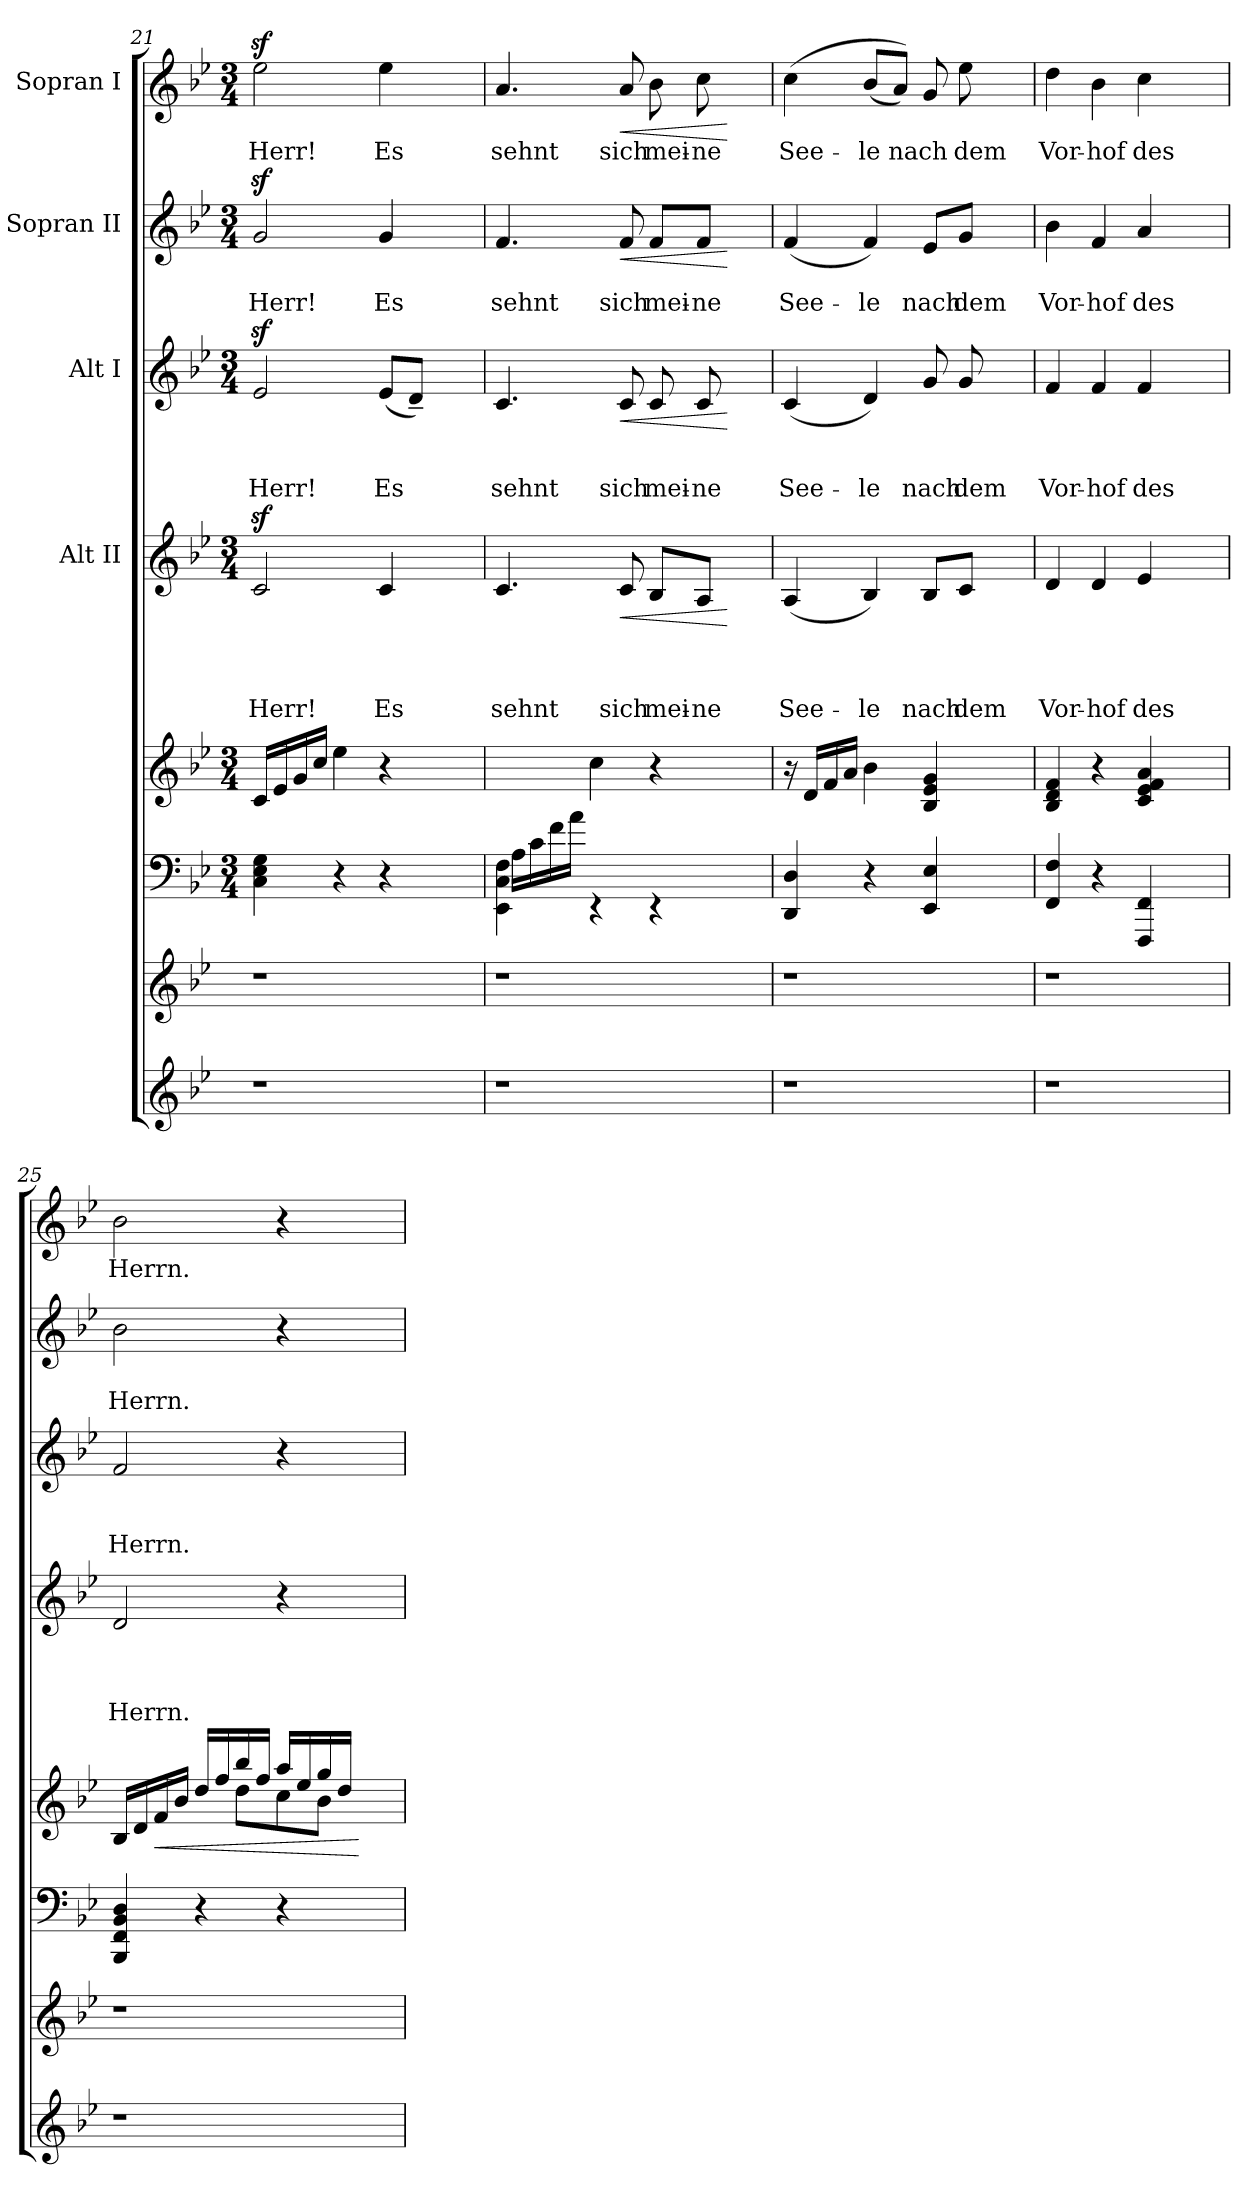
**kern	**kern	**kern	**kern	**dynam	**kern	**text	**text	**text	**text	**dynam	**kern	**text	**text	**text	**dynam	**kern	**text	**text	**dynam	**kern	**text	**dynam
*part8	*part7	*part6	*part5	*part5	*part4	*part4	*part4	*part4	*part4	*part4	*part3	*part3	*part3	*part3	*part3	*part2	*part2	*part2	*part2	*part1	*part1	*part1
*staff8	*staff7	*staff6	*staff5	*staff5	*staff4	*staff4	*staff4	*staff4	*staff4	*staff4	*staff3	*staff3	*staff3	*staff3	*staff3	*staff2	*staff2	*staff2	*staff2	*staff1	*staff1	*staff1
*	*	*	*	*	*I"Alt II	*	*	*	*	*	*I"Alt I	*	*	*	*	*I"Sopran II	*	*	*	*I"Sopran I	*	*
!!LO:PB:g=z
*clefG2	*clefG2	*clefF4	*clefG2	*	*clefG2	*	*	*	*	*	*clefG2	*	*	*	*	*clefG2	*	*	*	*clefG2	*	*
*k[b-e-]	*k[b-e-]	*k[b-e-]	*k[b-e-]	*	*k[b-e-]	*	*	*	*	*	*k[b-e-]	*	*	*	*	*k[b-e-]	*	*	*	*k[b-e-]	*	*
*B-:	*B-:	*B-:	*B-:	*	*B-:	*	*	*	*	*	*B-:	*	*	*	*	*B-:	*	*	*	*B-:	*	*
*	*	*M3/4	*M3/4	*	*M3/4	*	*	*	*	*	*M3/4	*	*	*	*	*M3/4	*	*	*	*M3/4	*	*
=21	=21	=21	=21	=21	=21	=21	=21	=21	=21	=21	=21	=21	=21	=21	=21	=21	=21	=21	=21	=21	=21	=21
!	!	!	!	!	!	!	!	!	!LO:LY:b	!	!	!	!	!LO:LY:b	!	!	!	!LO:LY:b	!	!	!LO:LY:b	!
1r	1r	4C\ 4E-\ 4G\	16c/LL	.	2cz>/	.	.	.	Herr!	.	2e-z>/	.	.	Herr!	.	2gz>/	.	Herr!	.	2ee-z>\	Herr!	.
.	.	.	16e-/	.	.	.	.	.	.	.	.	.	.	.	.	.	.	.	.	.	.	.
.	.	.	16g/	.	.	.	.	.	.	.	.	.	.	.	.	.	.	.	.	.	.	.
.	.	.	16cc/JJ	.	.	.	.	.	.	.	.	.	.	.	.	.	.	.	.	.	.	.
.	.	4r	4ee-\	.	.	.	.	.	.	.	.	.	.	.	.	.	.	.	.	.	.	.
!	!	!	!	!	!	!	!	!	!LO:LY:b	!	!	!	!	!LO:LY:b	!	!	!	!LO:LY:b	!	!	!LO:LY:b	!
.	.	4r	4r	.	4c/	.	.	.	Es	.	(<8e-/L	.	.	Es	.	4g/	.	Es	.	4ee-\	Es	.
.	.	.	.	.	.	.	.	.	.	.	8d~</J)	.	.	.	.	.	.	.	.	.	.	.
.	.	4ryy	4ryy	.	4ryy	.	.	.	.	.	4ryy	.	.	.	.	4ryy	.	.	.	4ryy	.	.
=22	=22	=22	=22	=22	=22	=22	=22	=22	=22	=22	=22	=22	=22	=22	=22	=22	=22	=22	=22	=22	=22	=22
*	*	*^	*	*	*	*	*	*	*	*	*	*	*	*	*	*	*	*	*	*	*	*
!	!	!	!	!	!	!	!	!	!	!LO:LY:b	!	!	!	!	!LO:LY:b	!	!	!	!LO:LY:b	!	!	!LO:LY:b	!
1r	1r	4EE-\ 4C\ 4F\	16A/LL	4ryy	.	4.c/	.	.	.	sehnt	.	4.c/	.	.	sehnt	.	4.f/	.	sehnt	.	4.a/	sehnt	.
.	.	.	16c\	.	.	.	.	.	.	.	.	.	.	.	.	.	.	.	.	.	.	.	.
.	.	.	16f\	.	.	.	.	.	.	.	.	.	.	.	.	.	.	.	.	.	.	.	.
.	.	.	16a\JJ	.	.	.	.	.	.	.	.	.	.	.	.	.	.	.	.	.	.	.	.
.	.	4ryy	4rEE	4cc\	.	.	.	.	.	.	.	.	.	.	.	.	.	.	.	.	.	.	.
!	!	!	!	!	!	!	!	!	!	!LO:LY:b	!LO:HP:b	!	!	!	!LO:LY:b	!LO:HP:b	!	!	!LO:LY:b	!LO:HP:b	!	!LO:LY:b	!LO:HP:b
.	.	.	.	.	.	8c/	.	.	.	sich	<	8c/	.	.	sich	<	8f/	.	sich	<	8a/	sich	<
!	!	!	!	!	!	!	!	!	!	!LO:LY:b	!	!	!	!	!LO:LY:b	!	!	!	!LO:LY:b	!	!	!LO:LY:b	!
.	.	2ryy	4rEE	4r	.	8B-/L	.	.	.	mei-	.	8c/	.	.	mei-	.	8f/L	.	mei-	.	8b-\	mei-	.
!	!	!	!	!	!	!	!	!	!	!LO:LY:b	!	!	!	!	!LO:LY:b	!	!	!	!LO:LY:b	!	!	!LO:LY:b	!
.	.	.	.	.	.	8A/J	.	.	.	-ne	.	8c/	.	.	-ne	.	8f/J	.	-ne	.	8cc\	-ne	.
.	.	.	4ryy	4ryy	.	4ryy	.	.	.	.	[	4ryy	.	.	.	[	4ryy	.	.	[	4ryy	.	[
=23	=23	=23	=23	=23	=23	=23	=23	=23	=23	=23	=23	=23	=23	=23	=23	=23	=23	=23	=23	=23	=23	=23	=23
!	!	!	!	!	!	!	!	!	!	!LO:LY:b	!	!	!	!	!LO:LY:b	!	!	!	!LO:LY:b	!	!	!LO:LY:b	!
*	*	*v	*v	*	*	*	*	*	*	*	*	*	*	*	*	*	*	*	*	*	*	*	*
1r	1r	4DD/ 4D/	16ra	.	(<4A/	.	.	.	See-	.	(<4c/	.	.	See-	.	(<4f/	.	See-	.	(<4cc\	See-	.
.	.	.	16d/LL	.	.	.	.	.	.	.	.	.	.	.	.	.	.	.	.	.	.	.
.	.	.	16f/	.	.	.	.	.	.	.	.	.	.	.	.	.	.	.	.	.	.	.
.	.	.	16a/JJ	.	.	.	.	.	.	.	.	.	.	.	.	.	.	.	.	.	.	.
!	!	!	!	!	!	!	!	!	!LO:LY:b	!	!	!	!	!LO:LY:b	!	!	!	!LO:LY:b	!	!	!LO:LY:b	!
.	.	4r	4b-\	.	4B-/)	.	.	.	-le	.	4d/)	.	.	-le	.	4f/)	.	-le	.	(<8b-/L	-le	.
!	!	!	!	!	!	!	!	!	!	!	!	!	!	!	!	!	!	!	!	!	!LO:LY:b	!
.	.	.	.	.	.	.	.	.	.	.	.	.	.	.	.	.	.	.	.	8a/J))	nach	.
!	!	!	!	!	!	!	!	!	!LO:LY:b	!	!	!	!	!LO:LY:b	!	!	!	!LO:LY:b	!	!	!	!
.	.	4EE-/ 4E-/	4B-/ 4e-/ 4g/	.	8B-/L	.	.	.	nach	.	8g/	.	.	nach	.	8e-/L	.	nach	.	8g/	.	.
!	!	!	!	!	!	!	!	!	!LO:LY:b	!	!	!	!	!LO:LY:b	!	!	!	!LO:LY:b	!	!	!LO:LY:b	!
.	.	.	.	.	8c/J	.	.	.	dem	.	8g/	.	.	dem	.	8g/J	.	dem	.	8ee-\	dem	.
.	.	4ryy	4ryy	.	4ryy	.	.	.	.	.	4ryy	.	.	.	.	4ryy	.	.	.	4ryy	.	.
=24	=24	=24	=24	=24	=24	=24	=24	=24	=24	=24	=24	=24	=24	=24	=24	=24	=24	=24	=24	=24	=24	=24
!	!	!	!	!	!	!	!	!	!LO:LY:b	!	!	!	!	!LO:LY:b	!	!	!	!LO:LY:b	!	!	!LO:LY:b	!
1r	1r	4FF/ 4F/	4B-/ 4d/ 4f/	.	4d/	.	.	.	Vor-	.	4f/	.	.	Vor-	.	4b-\	.	Vor-	.	4dd\	Vor-	.
!	!	!	!	!	!	!	!	!	!LO:LY:b	!	!	!	!	!LO:LY:b	!	!	!	!LO:LY:b	!	!	!LO:LY:b	!
.	.	4r	4r	.	4d/	.	.	.	-hof	.	4f/	.	.	-hof	.	4f/	.	-hof	.	4b-\	-hof	.
!	!	!	!	!	!	!	!	!	!LO:LY:b	!	!	!	!	!LO:LY:b	!	!	!	!LO:LY:b	!	!	!LO:LY:b	!
.	.	4FFF/ 4FF/	4c/ 4e-/ 4f/ 4a/	.	4e-/	.	.	.	des	.	4f/	.	.	des	.	4a/	.	des	.	4cc\	des	.
.	.	4ryy	4ryy	.	4ryy	.	.	.	.	.	4ryy	.	.	.	.	4ryy	.	.	.	4ryy	.	.
=25	=25	=25	=25	=25	=25	=25	=25	=25	=25	=25	=25	=25	=25	=25	=25	=25	=25	=25	=25	=25	=25	=25
*	*	*	*^	*	*	*	*	*	*	*	*	*	*	*	*	*	*	*	*	*	*	*
!	!	!	!	!	!	!	!	!	!	!LO:LY:b	!	!	!	!	!LO:LY:b	!	!	!	!LO:LY:b	!	!	!LO:LY:b	!
1r	1r	4BBB-/ 4FF/ 4BB-/ 4D/	16B-/LL	4.ryy	.	2d/	.	.	.	Herrn.	.	2f/	.	.	Herrn.	.	2b-\	.	Herrn.	.	2b-\	Herrn.	.
.	.	.	16d/	.	.	.	.	.	.	.	.	.	.	.	.	.	.	.	.	.	.	.	.
!	!	!	!	!	!LO:HP:b	!	!	!	!	!	!	!	!	!	!	!	!	!	!	!	!	!	!
.	.	.	16f/	.	<	.	.	.	.	.	.	.	.	.	.	.	.	.	.	.	.	.	.
.	.	.	16b-/JJ	.	.	.	.	.	.	.	.	.	.	.	.	.	.	.	.	.	.	.	.
.	.	4r	16dd/LL	.	.	.	.	.	.	.	.	.	.	.	.	.	.	.	.	.	.	.	.
.	.	.	16ff/	.	.	.	.	.	.	.	.	.	.	.	.	.	.	.	.	.	.	.	.
.	.	.	16bb-/	8dd\L	.	.	.	.	.	.	.	.	.	.	.	.	.	.	.	.	.	.	.
.	.	.	16ff/JJ	.	.	.	.	.	.	.	.	.	.	.	.	.	.	.	.	.	.	.	.
.	.	4r	16aa/LL	8cc\	.	4r	.	.	.	.	.	4r	.	.	.	.	4r	.	.	.	4r	.	.
.	.	.	16ee-/	.	.	.	.	.	.	.	.	.	.	.	.	.	.	.	.	.	.	.	.
.	.	.	16gg/	8b-\J	.	.	.	.	.	.	.	.	.	.	.	.	.	.	.	.	.	.	.
.	.	.	16dd/JJ	.	.	.	.	.	.	.	.	.	.	.	.	.	.	.	.	.	.	.	.
.	.	4ryy	4ryy	4ryy	[	4ryy	.	.	.	.	.	4ryy	.	.	.	.	4ryy	.	.	.	4ryy	.	.
*	*	*	*v	*v	*	*	*	*	*	*	*	*	*	*	*	*	*	*	*	*	*	*	*
=	=	=	=	=	=	=	=	=	=	=	=	=	=	=	=	=	=	=	=	=	=	=
*-	*-	*-	*-	*-	*-	*-	*-	*-	*-	*-	*-	*-	*-	*-	*-	*-	*-	*-	*-	*-	*-	*-
